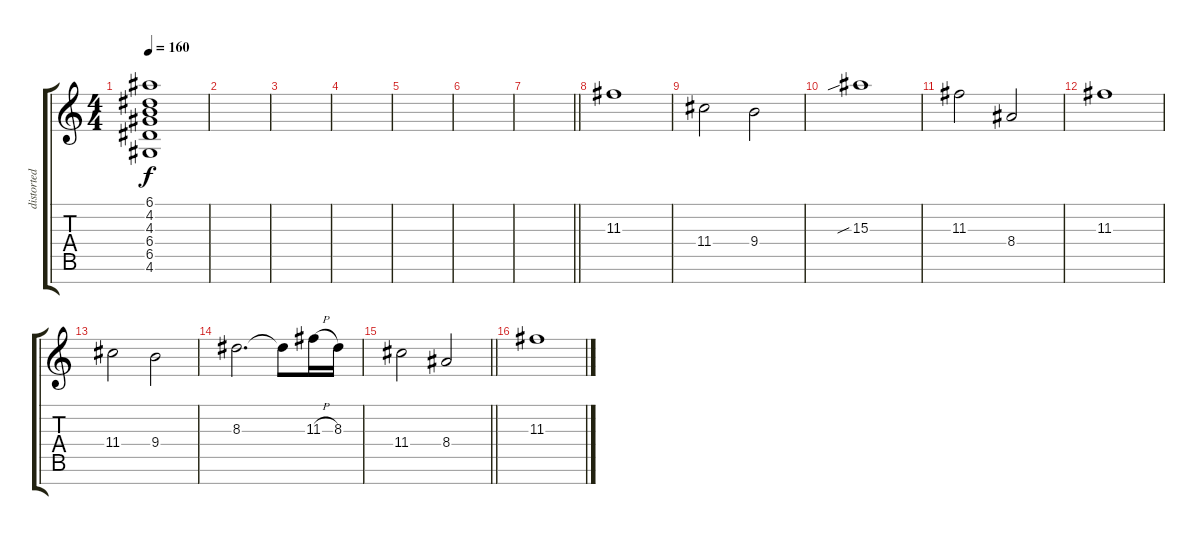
\track ("distorted lead" "distorted ") {instrument distortionguitar}
\staff {score tabs}
\tuning (E4 B3 G3 D3 A2 E2 B1) {hide}
\ts (4 4)
\tempo 160
\clef g2
\ks c
(6.1{t} 4.2{t} 4.3{t} 6.4{t} 6.5{t} 4.6{t}).1{dy f} |
|
|
|
|
|
\barLineRight lightlight
|
11.3.1 |
11.4.2 9.4.2 |
15.3{sib}.1 |
11.3.2 8.4.2 |
11.3.1 |
11.4.2 9.4.2 |
8.3.2{d} 8.3{t}.8 11.3{h}.16 8.3.16 |
\barLineRight lightlight
11.4.2 8.4.2 |
11.3.1
